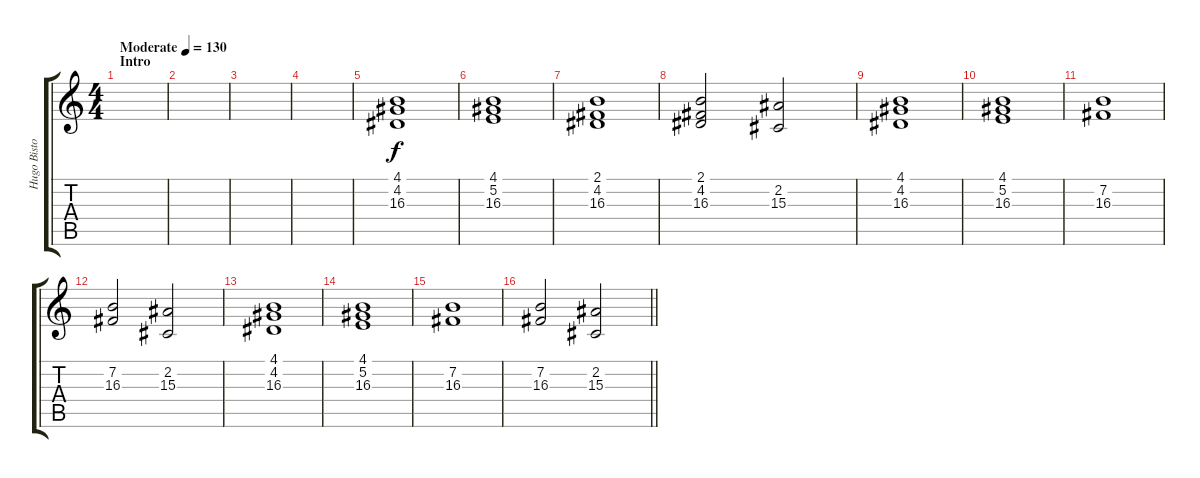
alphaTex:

\track ("Hugo Bistolfi" "Hugo Bisto") {instrument choiraahs}
\staff {score tabs}
\tuning (E4 B3 G3 D3 A2 E2) {hide}
\ts (4 4)
\section ("" "Intro")
\tempo (130 "Moderate")
\clef g2
\ks c
|
|
|
|
(4.1 4.2 16.3).1 |
(4.1 5.2 16.3).1 |
(2.1 4.2 16.3).1 |
(2.1 4.2 16.3).2 (2.2 15.3).2 |
(4.1 4.2 16.3).1 |
(4.1 5.2 16.3).1 |
(7.2 16.3).1 |
(7.2 16.3).2 (2.2 15.3).2 |
(4.1 4.2 16.3).1 |
(4.1 5.2 16.3).1 |
(7.2 16.3).1 |
\barLineRight lightlight
(7.2 16.3).2 (2.2 15.3).2
